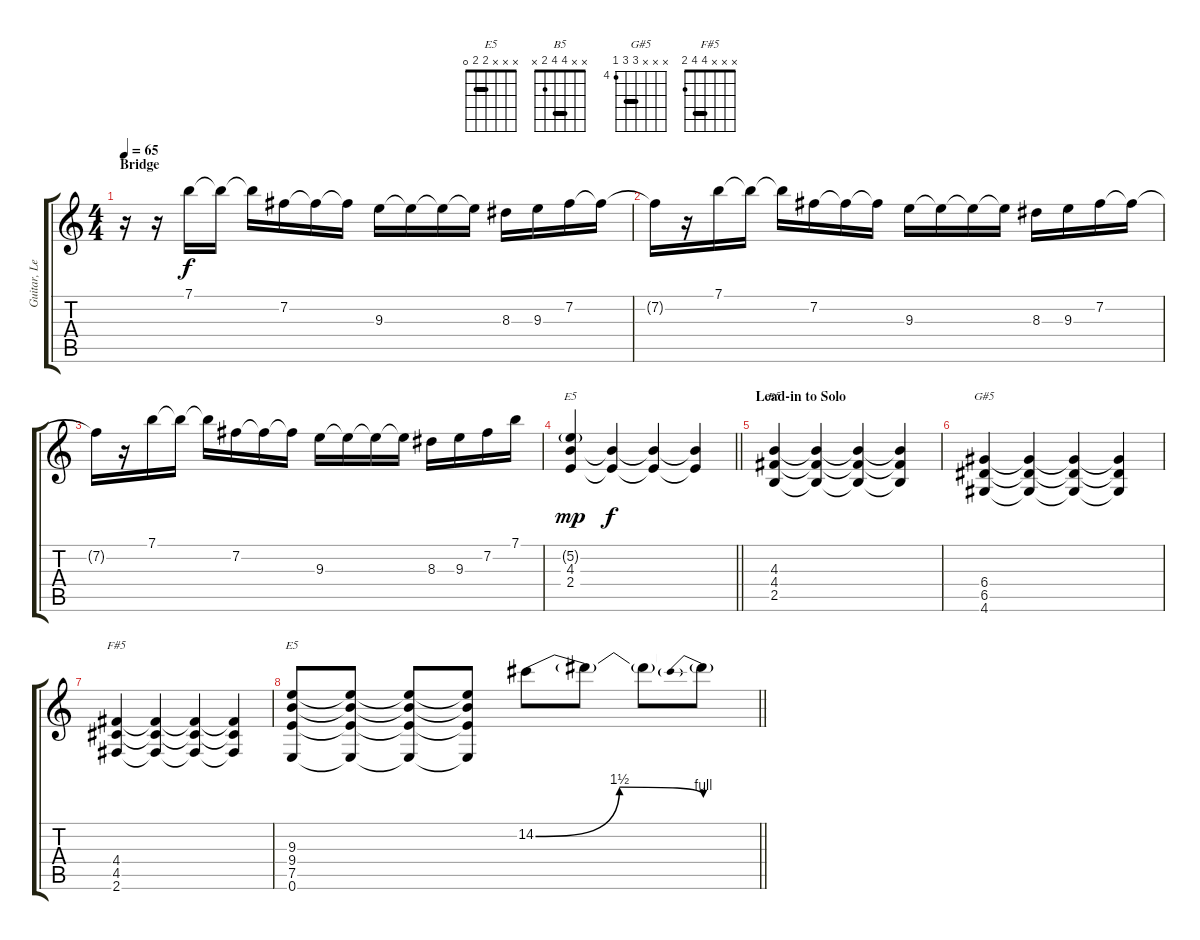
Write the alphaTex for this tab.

\track ("Guitar, Lead" "Guitar, Le") {instrument overdrivenguitar}
\staff {score tabs}
\tuning (E4 B3 G3 D3 A2 E2) {hide}
\chord ("E5" x 5 4 2 x x)
\chord ("B5" x x 4 4 2 x) {barre 4}
\chord ("G#5" x x x 6 6 4) {firstfret 4 barre 6}
\chord ("F#5" x x x 4 4 2) {barre 4}
\chord ("E5" x x x 2 2 0) {barre 2}
\ts (4 4)
\section ("" "Bridge")
\tempo 65
\clef g2
\ks c
r.16{dy f} r.16 7.1.16 7.1{t}.16 7.1{t}.16 7.2.16 7.2{t}.16 7.2{t}.16 9.3.16 9.3{t}.16 9.3{t}.16 9.3{t}.16 8.3.16 9.3.16 7.2.16 7.2{t}.16 |
7.2{t}.16 r.16 7.1.16 7.1{t}.16 7.1{t}.16 7.2.16 7.2{t}.16 7.2{t}.16 9.3.16 9.3{t}.16 9.3{t}.16 9.3{t}.16 8.3.16 9.3.16 7.2.16 7.2{t}.16 |
7.2{t}.16 r.16 7.1.16 7.1{t}.16 7.1{t}.16 7.2.16 7.2{t}.16 7.2{t}.16 9.3.16 9.3{t}.16 9.3{t}.16 9.3{t}.16 8.3.16 9.3.16 7.2.16 7.1.16 |
\barLineRight lightlight
(5.2{g} 4.3 2.4).4{ch "E5" dy mp} (4.3{t} 2.4{t}).4{dy f} (4.3{t} 2.4{t}).4 (4.3{t} 2.4{t}).4 |
\section ("" "Lead-in to Solo")
(4.3 4.4 2.5).4{ch "B5"} (4.3{t} 4.4{t} 2.5{t}).4 (4.3{t} 4.4{t} 2.5{t}).4 (4.3{t} 4.4{t} 2.5{t}).4 |
(6.4 6.5 4.6).4{ch "G#5"} (6.4{t} 6.5{t} 4.6{t}).4 (6.4{t} 6.5{t} 4.6{t}).4 (6.4{t} 6.5{t} 4.6{t}).4 |
(4.4 4.5 2.6).4{ch "F#5"} (4.4{t} 4.5{t} 2.6{t}).4 (4.4{t} 4.5{t} 2.6{t}).4 (4.4{t} 4.5{t} 2.6{t}).4 |
\barLineRight lightlight
(9.3 9.4 7.5 0.6).8{ch "E5"} (9.3{t} 9.4{t} 7.5{t} 0.6{t}).8 (9.3{t} 9.4{t} 7.5{t} 0.6{t}).8 (9.3{t} 9.4{t} 7.5{t} 0.6{t}).8 14.2{be (bendrelease 0 0 5 6 50 6 60 4)}.8 14.2{t}.8 14.2{t}.8 14.2{be (prebend 0 4 60 4) t}.8
